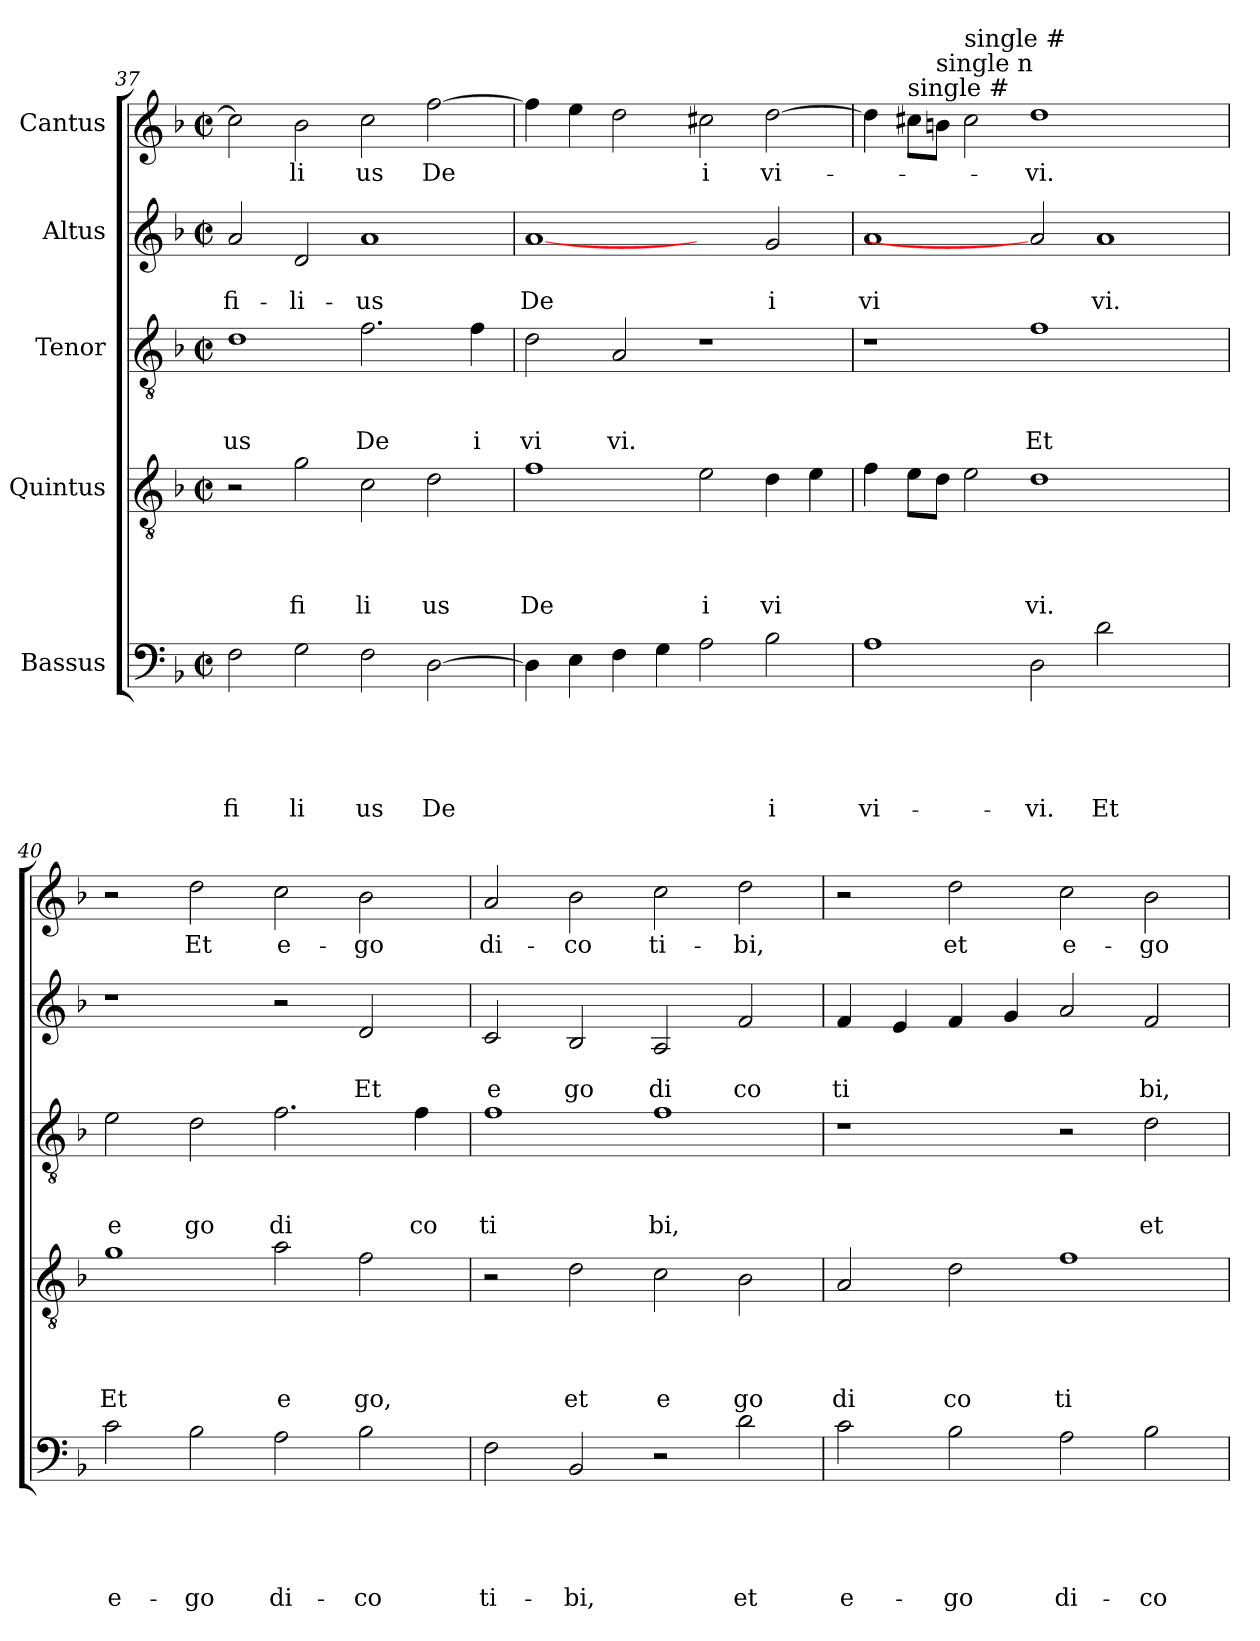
**kern	**text	**text	**text	**text	**text	**kern	**text	**text	**text	**text	**kern	**text	**text	**text	**kern	**text	**text	**kern	**text
*part5	*part5	*part5	*part5	*part5	*part5	*part4	*part4	*part4	*part4	*part4	*part3	*part3	*part3	*part3	*part2	*part2	*part2	*part1	*part1
*staff5	*staff5	*staff5	*staff5	*staff5	*staff5	*staff4	*staff4	*staff4	*staff4	*staff4	*staff3	*staff3	*staff3	*staff3	*staff2	*staff2	*staff2	*staff1	*staff1
*I"Bassus	*	*	*	*	*	*I"Quintus	*	*	*	*	*I"Tenor	*	*	*	*I"Altus	*	*	*I"Cantus	*
*clefF4	*	*	*	*	*	*clefGv2	*	*	*	*	*clefGv2	*	*	*	*clefG2	*	*	*clefG2	*
*k[b-]	*	*	*	*	*	*k[b-]	*	*	*	*	*k[b-]	*	*	*	*k[b-]	*	*	*k[b-]	*
*F:	*	*	*	*	*	*F:	*	*	*	*	*F:	*	*	*	*F:	*	*	*F:	*
*M2/2	*	*	*	*	*	*M2/2	*	*	*	*	*M2/2	*	*	*	*M2/2	*	*	*M2/2	*
*met(c|)	*	*	*	*	*	*met(c|)	*	*	*	*	*met(c|)	*	*	*	*met(c|)	*	*	*met(c|)	*
=37	=37	=37	=37	=37	=37	=37	=37	=37	=37	=37	=37	=37	=37	=37	=37	=37	=37	=37	=37
!	!	!	!	!	!LO:LY:b	!	!	!	!	!	!	!	!	!LO:LY:b	!	!	!LO:LY:b	!	!
2F\	.	.	.	.	fi	2r	.	.	.	.	1d	.	.	us	2a/	.	fi-	2cc\]	.
!	!	!	!	!	!LO:LY:b	!	!	!	!	!LO:LY:b	!	!	!	!	!	!	!LO:LY:b	!	!LO:LY:b
2G\	.	.	.	.	li	2g\	.	.	.	fi	.	.	.	.	2d/	.	-li-	2b-\	li
!	!	!	!	!	!LO:LY:b	!	!	!	!	!LO:LY:b	!	!	!	!LO:LY:b	!	!	!LO:LY:b	!	!LO:LY:b
2F\	.	.	.	.	us	2c\	.	.	.	li	2.f\	.	.	De	1a	.	-us	2cc\	us
!	!	!	!	!	!LO:LY:b	!	!	!	!	!LO:LY:b	!	!	!	!	!	!	!	!	!LO:LY:b
[<2D\	.	.	.	.	De	2d\	.	.	.	us	.	.	.	.	.	.	.	[<2ff\	De
!	!	!	!	!	!	!	!	!	!	!	!	!	!	!LO:LY:b	!	!	!	!	!
.	.	.	.	.	.	.	.	.	.	.	4f\	.	.	i	.	.	.	.	.
!!LO:PB:g=z
=38	=38	=38	=38	=38	=38	=38	=38	=38	=38	=38	=38	=38	=38	=38	=38	=38	=38	=38	=38
!	!	!	!	!	!	!	!	!	!	!LO:LY:b	!	!	!	!LO:LY:b	!	!	!LO:LY:b	!	!
4D\]	.	.	.	.	.	1f	.	.	.	De	2d\	.	.	vi	[1a	.	De	4ff\]	.
4E\	.	.	.	.	.	.	.	.	.	.	.	.	.	.	.	.	.	4ee\	.
!	!	!	!	!	!	!	!	!	!	!	!	!	!	!LO:LY:b	!	!	!	!	!
4F\	.	.	.	.	.	.	.	.	.	.	2A/	.	.	vi.	.	.	.	2dd\	.
4G\	.	.	.	.	.	.	.	.	.	.	.	.	.	.	.	.	.	.	.
!	!	!	!	!	!	!	!	!	!	!LO:LY:b	!	!	!	!	!	!	!	!	!LO:LY:b
2A\	.	.	.	.	.	2e\	.	.	.	i	1r	.	.	.	2ryy	.	.	2cc#X\	i
!	!	!	!	!	!LO:LY:b	!	!	!	!	!LO:LY:b	!	!	!	!	!	!	!LO:LY:b	!	!LO:LY:b
2B-\	.	.	.	.	i	4d\	.	.	.	vi	.	.	.	.	2g/	.	i	[>2dd\	vi-
.	.	.	.	.	.	4e\	.	.	.	.	.	.	.	.	.	.	.	.	.
=39	=39	=39	=39	=39	=39	=39	=39	=39	=39	=39	=39	=39	=39	=39	=39	=39	=39	=39	=39
!	!	!	!	!	!LO:LY:b	!	!	!	!	!	!	!	!	!	!	!	!LO:LY:b	!	!
1A	.	.	.	.	vi-	4f\	.	.	.	.	1r	.	.	.	1a	.	vi	4dd\]	.
!	!	!	!	!	!	!	!	!	!	!	!	!	!	!	!	!	!	!LO:TX:a:t=single #	!
.	.	.	.	.	.	8e\L	.	.	.	.	.	.	.	.	.	.	.	8cc#\L	.
!	!	!	!	!	!	!	!	!	!	!	!	!	!	!	!	!	!	!LO:TX:a:t=single n	!
.	.	.	.	.	.	8d\J	.	.	.	.	.	.	.	.	.	.	.	8b\J	.
!	!	!	!	!	!	!	!	!	!	!	!	!	!	!	!	!	!	!LO:TX:a:t=single #	!
.	.	.	.	.	.	2e\	.	.	.	.	.	.	.	.	.	.	.	2cc#\	.
!	!	!	!	!	!LO:LY:b	!	!	!	!	!LO:LY:b	!	!	!	!LO:LY:b	!	!	!	!	!LO:LY:b
2D\	.	.	.	.	-vi.	1d	.	.	.	vi.	1f	.	.	Et	2a]	.	.	1dd	-vi.
!	!	!	!	!	!LO:LY:b	!	!	!	!	!	!	!	!	!	!	!	!LO:LY:b	!	!
2d\	.	.	.	.	Et	.	.	.	.	.	.	.	.	.	1a	.	vi.	.	.
2ryy	.	.	.	.	.	2ryy	.	.	.	.	2ryy	.	.	.	.	.	.	2ryy	.
=40	=40	=40	=40	=40	=40	=40	=40	=40	=40	=40	=40	=40	=40	=40	=40	=40	=40	=40	=40
!	!	!	!	!	!LO:LY:b	!	!	!	!	!LO:LY:b	!	!	!	!LO:LY:b	!	!	!	!	!
2c\	.	.	.	.	e-	1g	.	.	.	Et	2e\	.	.	e	1r	.	.	2r	.
!	!	!	!	!	!LO:LY:b	!	!	!	!	!	!	!	!	!LO:LY:b	!	!	!	!	!LO:LY:b
2B-\	.	.	.	.	-go	.	.	.	.	.	2d\	.	.	go	.	.	.	2dd\	Et
!	!	!	!	!	!LO:LY:b	!	!	!	!	!LO:LY:b	!	!	!	!LO:LY:b	!	!	!	!	!LO:LY:b
2A\	.	.	.	.	di-	2a\	.	.	.	e	2.f\	.	.	di	2r	.	.	2cc\	e-
!	!	!	!	!	!LO:LY:b	!	!	!	!	!LO:LY:b	!	!	!	!	!	!	!LO:LY:b	!	!LO:LY:b
2B-\	.	.	.	.	-co	2f\	.	.	.	go,	.	.	.	.	2d/	.	Et	2b-\	-go
!	!	!	!	!	!	!	!	!	!	!	!	!	!	!LO:LY:b	!	!	!	!	!
.	.	.	.	.	.	.	.	.	.	.	4f\	.	.	co	.	.	.	.	.
=41	=41	=41	=41	=41	=41	=41	=41	=41	=41	=41	=41	=41	=41	=41	=41	=41	=41	=41	=41
!	!	!	!	!	!LO:LY:b	!	!	!	!	!	!	!	!	!LO:LY:b	!	!	!LO:LY:b	!	!LO:LY:b
2F\	.	.	.	.	ti-	2r	.	.	.	.	1f	.	.	ti	2c/	.	e	2a/	di-
!	!	!	!	!	!LO:LY:b	!	!	!	!	!LO:LY:b	!	!	!	!	!	!	!LO:LY:b	!	!LO:LY:b
2BB-/	.	.	.	.	-bi,	2d\	.	.	.	et	.	.	.	.	2B-/	.	go	2b-\	-co
!	!	!	!	!	!	!	!	!	!	!LO:LY:b	!	!	!	!LO:LY:b	!	!	!LO:LY:b	!	!LO:LY:b
2r	.	.	.	.	.	2c\	.	.	.	e	1f	.	.	bi,	2A/	.	di	2cc\	ti-
!	!	!	!	!	!LO:LY:b	!	!	!	!	!LO:LY:b	!	!	!	!	!	!	!LO:LY:b	!	!LO:LY:b
2d\	.	.	.	.	et	2B-\	.	.	.	go	.	.	.	.	2f/	.	co	2dd\	-bi,
=42	=42	=42	=42	=42	=42	=42	=42	=42	=42	=42	=42	=42	=42	=42	=42	=42	=42	=42	=42
!	!	!	!	!	!LO:LY:b	!	!	!	!	!LO:LY:b	!	!	!	!	!	!	!LO:LY:b	!	!
2c\	.	.	.	.	e-	2A/	.	.	.	di	1r	.	.	.	4f/	.	ti	2r	.
.	.	.	.	.	.	.	.	.	.	.	.	.	.	.	4e/	.	.	.	.
!	!	!	!	!	!LO:LY:b	!	!	!	!	!LO:LY:b	!	!	!	!	!	!	!	!	!LO:LY:b
2B-\	.	.	.	.	-go	2d\	.	.	.	co	.	.	.	.	4f/	.	.	2dd\	et
.	.	.	.	.	.	.	.	.	.	.	.	.	.	.	4g/	.	.	.	.
!	!	!	!	!	!LO:LY:b	!	!	!	!	!LO:LY:b	!	!	!	!	!	!	!	!	!LO:LY:b
2A\	.	.	.	.	di-	1f	.	.	.	ti	2r	.	.	.	2a/	.	.	2cc\	e-
!	!	!	!	!	!LO:LY:b	!	!	!	!	!	!	!	!	!LO:LY:b	!	!	!LO:LY:b	!	!LO:LY:b
2B-\	.	.	.	.	-co	.	.	.	.	.	2d\	.	.	et	2f/	.	bi,	2b-\	-go
=	=	=	=	=	=	=	=	=	=	=	=	=	=	=	=	=	=	=	=
*-	*-	*-	*-	*-	*-	*-	*-	*-	*-	*-	*-	*-	*-	*-	*-	*-	*-	*-	*-
